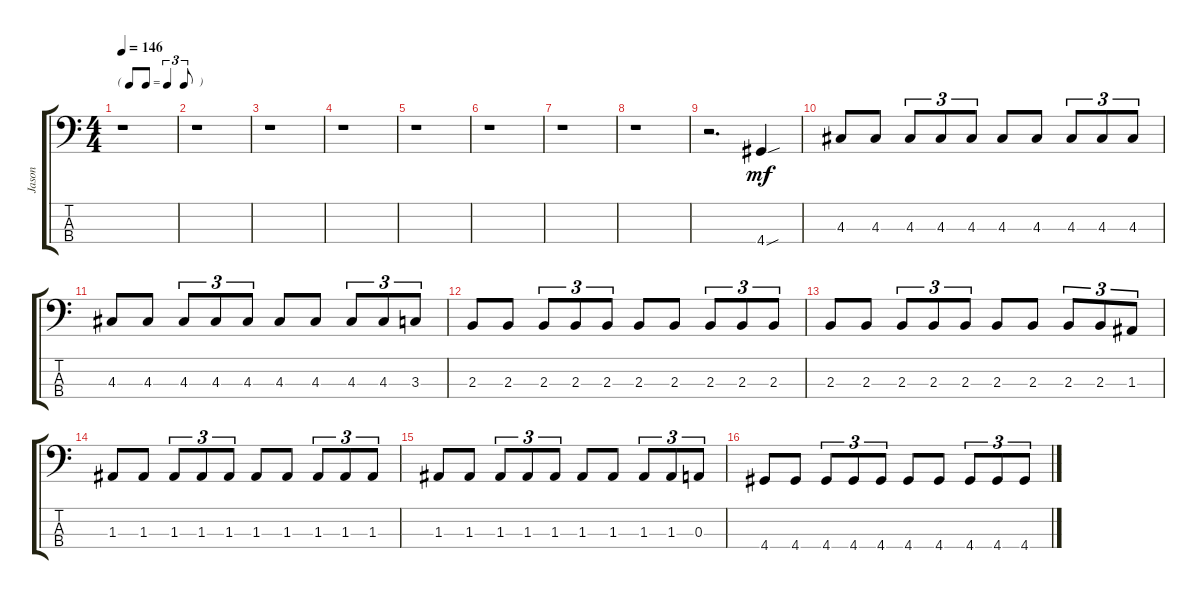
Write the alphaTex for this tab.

\track ("Jason" "Jason") {instrument electricbasspick}
\staff {score tabs}
\tuning (G2 D2 A1 E1) {hide}
\ts (4 4)
\tf triplet8th
\tempo 146
\clef f4
\ks c
r.1{dy mf instrument electricbasspick} |
r.1 |
r.1 |
r.1 |
r.1 |
r.1 |
r.1 |
r.1 |
r.2{d} 4.4{sou}.4 |
4.3.8 4.3.8 4.3.8{tu (3 2)} 4.3.8{tu (3 2)} 4.3.8{tu (3 2)} 4.3.8 4.3.8 4.3.8{tu (3 2)} 4.3.8{tu (3 2)} 4.3.8{tu (3 2)} |
4.3.8 4.3.8 4.3.8{tu (3 2)} 4.3.8{tu (3 2)} 4.3.8{tu (3 2)} 4.3.8 4.3.8 4.3.8{tu (3 2)} 4.3.8{tu (3 2)} 3.3.8{tu (3 2)} |
2.3.8 2.3.8 2.3.8{tu (3 2)} 2.3.8{tu (3 2)} 2.3.8{tu (3 2)} 2.3.8 2.3.8 2.3.8{tu (3 2)} 2.3.8{tu (3 2)} 2.3.8{tu (3 2)} |
2.3.8 2.3.8 2.3.8{tu (3 2)} 2.3.8{tu (3 2)} 2.3.8{tu (3 2)} 2.3.8 2.3.8 2.3.8{tu (3 2)} 2.3.8{tu (3 2)} 1.3.8{tu (3 2)} |
1.3.8 1.3.8 1.3.8{tu (3 2)} 1.3.8{tu (3 2)} 1.3.8{tu (3 2)} 1.3.8 1.3.8 1.3.8{tu (3 2)} 1.3.8{tu (3 2)} 1.3.8{tu (3 2)} |
1.3.8 1.3.8 1.3.8{tu (3 2)} 1.3.8{tu (3 2)} 1.3.8{tu (3 2)} 1.3.8 1.3.8 1.3.8{tu (3 2)} 1.3.8{tu (3 2)} 0.3.8{tu (3 2)} |
4.4.8 4.4.8 4.4.8{tu (3 2)} 4.4.8{tu (3 2)} 4.4.8{tu (3 2)} 4.4.8 4.4.8 4.4.8{tu (3 2)} 4.4.8{tu (3 2)} 4.4.8{tu (3 2)}
